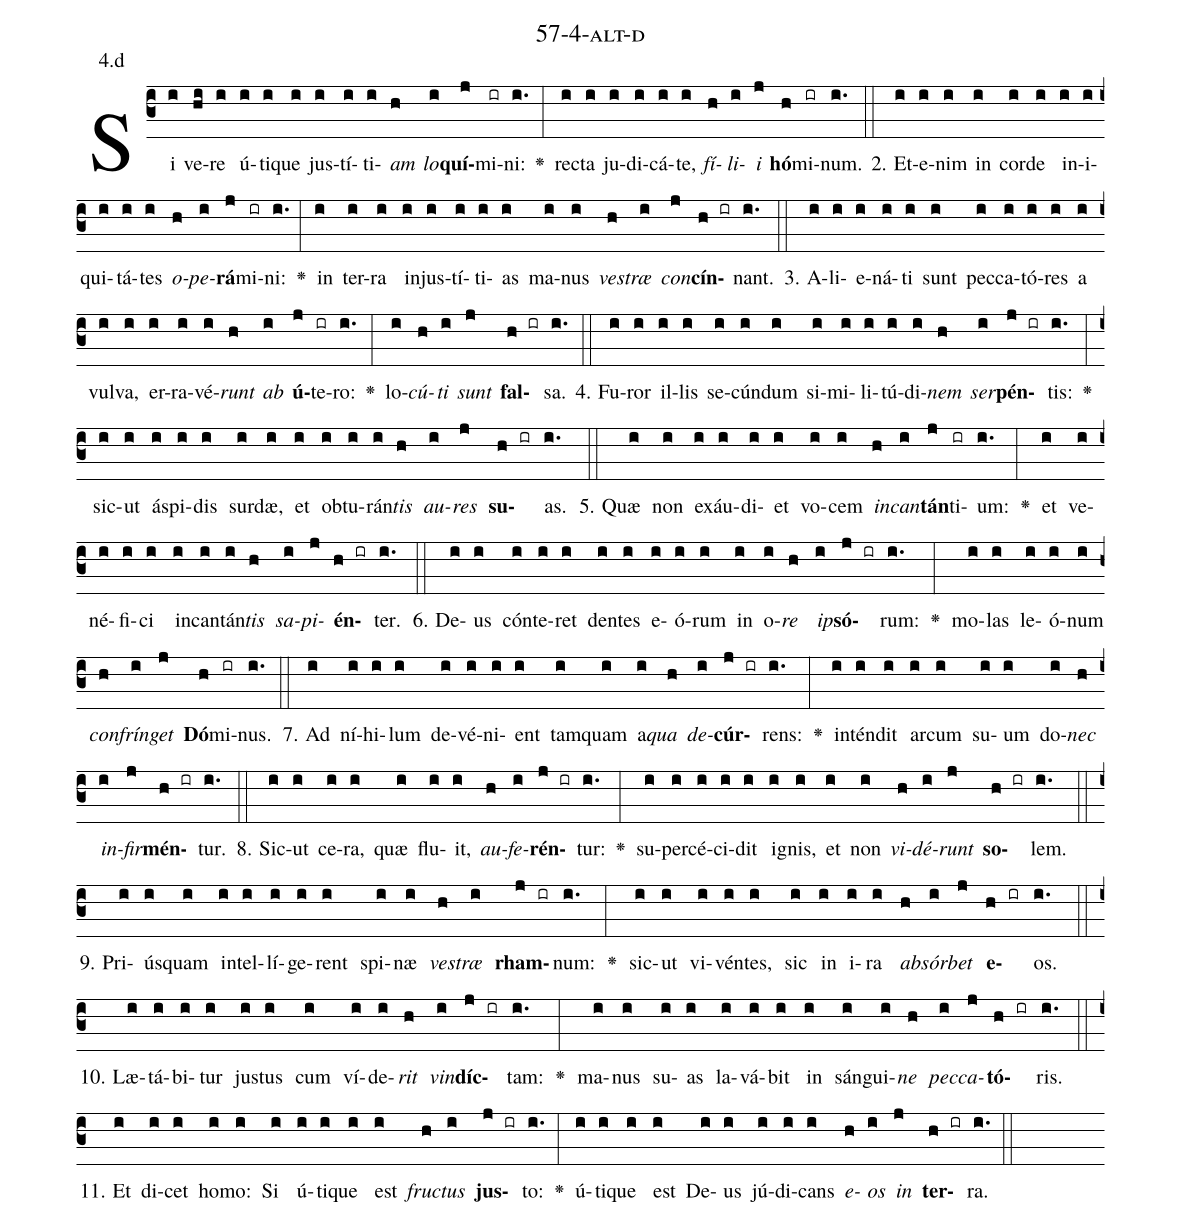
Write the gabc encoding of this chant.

name: 57-4-alt-d;
annotation: 4.d;
%%
(c3)Si(i) ve(hi)re(i) ú(i)ti(i)que(i) jus(i)tí(i)ti(i)<i>am</i>(h) <i>lo</i>(i)<b>quí</b>(j)mi(ir)ni:(i.) <v>\greheightstar</v>(:) rec(i)ta(i) ju(i)di(i)cá(i)te,(i) <i>fí</i>(h)<i>li</i>(i)<i>i</i>(j) <b>hó</b>(h)mi(ir)num.(i.) (::)
2. Et(i)e(i)nim(i) in(i) cor(i)de(i) in(i)i(i)qui(i)tá(i)tes(i) <i>o</i>(h)<i>pe</i>(i)<b>rá</b>(j)mi(ir)ni:(i.) <v>\greheightstar</v>(:) in(i) ter(i)ra(i) in(i)jus(i)tí(i)ti(i)as(i) ma(i)nus(i) <i>ves</i>(h)<i>træ</i>(i) <i>con</i>(j)<b>cín</b>(h ir)nant.(i.) (::)
3. A(i)li(i)e(i)ná(i)ti(i) sunt(i) pec(i)ca(i)tó(i)res(i) a(i) vul(i)va,(i) er(i)ra(i)vé(i)<i>runt</i>(h) <i>ab</i>(i) <b>ú</b>(j)te(ir)ro:(i.) <v>\greheightstar</v>(:) lo(i)<i>cú</i>(h)<i>ti</i>(i) <i>sunt</i>(j) <b>fal</b>(h ir)sa.(i.) (::)
4. Fu(i)ror(i) il(i)lis(i) se(i)cún(i)dum(i) si(i)mi(i)li(i)tú(i)di(i)<i>nem</i>(h) <i>ser</i>(i)<b>pén</b>(j ir)tis:(i.) <v>\greheightstar</v>(:) sic(i)ut(i) ás(i)pi(i)dis(i) sur(i)dæ,(i) et(i) ob(i)tu(i)rán(i)<i>tis</i>(h) <i>au</i>(i)<i>res</i>(j) <b>su</b>(h ir)as.(i.) (::)
5. Quæ(i) non(i) ex(i)áu(i)di(i)et(i) vo(i)cem(i) <i>in</i>(h)<i>can</i>(i)<b>tán</b>(j)ti(ir)um:(i.) <v>\greheightstar</v>(:) et(i) ve(i)né(i)fi(i)ci(i) in(i)can(i)tán(i)<i>tis</i>(h) <i>sa</i>(i)<i>pi</i>(j)<b>én</b>(h ir)ter.(i.) (::)
6. De(i)us(i) cón(i)te(i)ret(i) den(i)tes(i) e(i)ó(i)rum(i) in(i) o(i)<i>re</i>(h) <i>ip</i>(i)<b>só</b>(j ir)rum:(i.) <v>\greheightstar</v>(:) mo(i)las(i) le(i)ó(i)num(i) <i>con</i>(h)<i>frín</i>(i)<i>get</i>(j) <b>Dó</b>(h)mi(ir)nus.(i.) (::)
7. Ad(i) ní(i)hi(i)lum(i) de(i)vé(i)ni(i)ent(i) tam(i)quam(i) a(i)<i>qua</i>(h) <i>de</i>(i)<b>cúr</b>(j ir)rens:(i.) <v>\greheightstar</v>(:) in(i)tén(i)dit(i) ar(i)cum(i) su(i)um(i) do(i)<i>nec</i>(h) <i>in</i>(i)<i>fir</i>(j)<b>mén</b>(h ir)tur.(i.) (::)
8. Sic(i)ut(i) ce(i)ra,(i) quæ(i) flu(i)it,(i) <i>au</i>(h)<i>fe</i>(i)<b>rén</b>(j ir)tur:(i.) <v>\greheightstar</v>(:) su(i)per(i)cé(i)ci(i)dit(i) i(i)gnis,(i) et(i) non(i) <i>vi</i>(h)<i>dé</i>(i)<i>runt</i>(j) <b>so</b>(h ir)lem.(i.) (::)
9. Pri(i)ús(i)quam(i) in(i)tel(i)lí(i)ge(i)rent(i) spi(i)næ(i) <i>ves</i>(h)<i>træ</i>(i) <b>rham</b>(j ir)num:(i.) <v>\greheightstar</v>(:) sic(i)ut(i) vi(i)vén(i)tes,(i) sic(i) in(i) i(i)ra(i) <i>ab</i>(h)<i>sór</i>(i)<i>bet</i>(j) <b>e</b>(h ir)os.(i.) (::)
10. Læ(i)tá(i)bi(i)tur(i) jus(i)tus(i) cum(i) ví(i)de(i)<i>rit</i>(h) <i>vin</i>(i)<b>díc</b>(j ir)tam:(i.) <v>\greheightstar</v>(:) ma(i)nus(i) su(i)as(i) la(i)vá(i)bit(i) in(i) sán(i)gui(i)<i>ne</i>(h) <i>pec</i>(i)<i>ca</i>(j)<b>tó</b>(h ir)ris.(i.) (::)
11. Et(i) di(i)cet(i) ho(i)mo:(i) Si(i) ú(i)ti(i)que(i) est(i) <i>fruc</i>(h)<i>tus</i>(i) <b>jus</b>(j ir)to:(i.) <v>\greheightstar</v>(:) ú(i)ti(i)que(i) est(i) De(i)us(i) jú(i)di(i)cans(i) <i>e</i>(h)<i>os</i>(i) <i>in</i>(j) <b>ter</b>(h ir)ra.(i.) (::)
